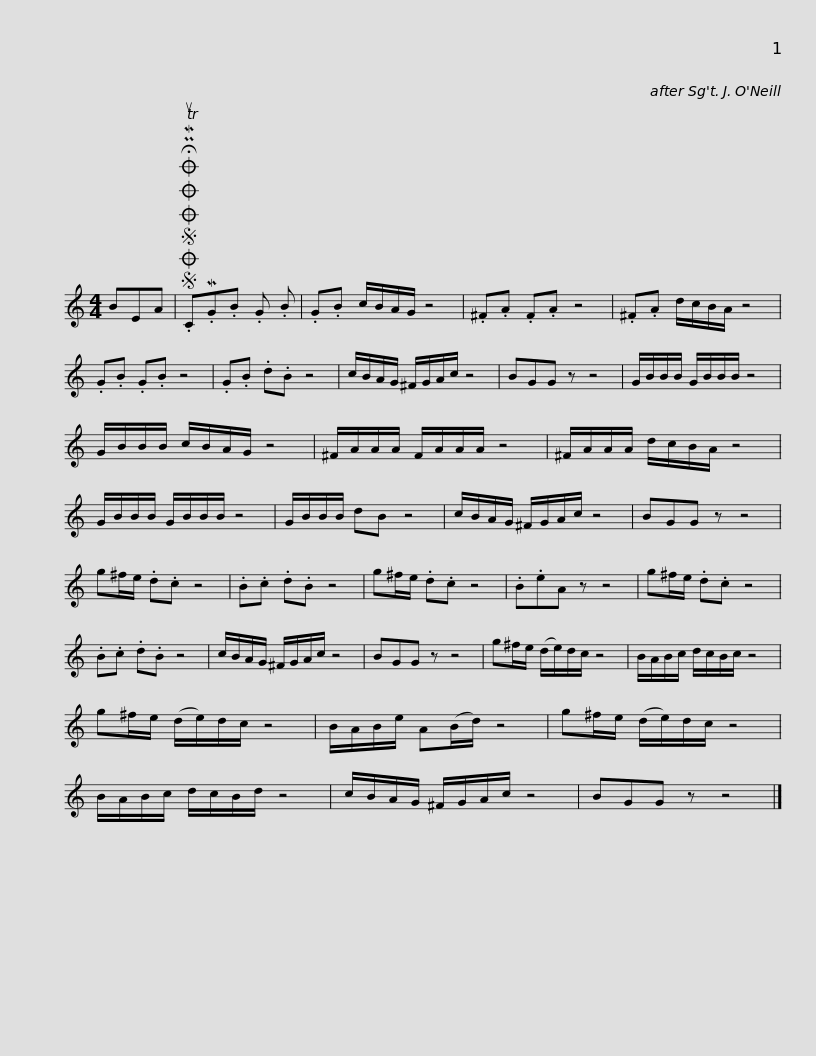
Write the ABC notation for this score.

X:1
L:1/8
M:4/4
I:linebreak $
K:C
V:1 treble
V:1
 BEA |SOSOOO .!fermata!PMTuC.MG.B .G .B | .G.B c/B/A/G/ z4 | .^F.A .F.A z4 | .^F.A d/c/B/A/ z4 | %5
 .G.B .G.B z4 | .G.B .d.B z4 |$ c/B/A/G/ ^F/G/A/c/ z4 | BGG z z4 | G/B/B/B/ G/B/B/B/ z4 | %10
 G/B/B/B/ c/B/A/G/ z4 | ^F/A/A/A/ F/A/A/A/ z4 |$ ^F/A/A/A/ d/c/B/A/ z4 | G/B/B/B/ G/B/B/B/ z4 | G/B/B/B/ dB z4 | %15
 c/B/A/G/ ^F/G/A/c/ z4 | BGG z z4 | g^f/e/ .d.c z4 |$ .B.c .d.B z4 | g^f/e/ .d.c z4 | %20
 .B.eA z z4 | g^f/e/ .d.c z4 | .B.c .d.B z4 | c/B/A/G/ ^F/G/A/c/ z4 | BGG z z4 |$ %25
 g^f/e/ (d/e/)d/c/ z4 | B/A/B/c/ d/c/B/c/ z4 | g^f/e/ (d/e/)d/c/ z4 | B/A/B/e/ A(B/d/) z4 | g^f/e/ (d/e/)d/c/ z4 |$ %30
 B/A/B/c/ d/c/B/d/ z4 | c/B/A/G/ ^F/G/A/c/ z4 | BGG z z4 |] %33
